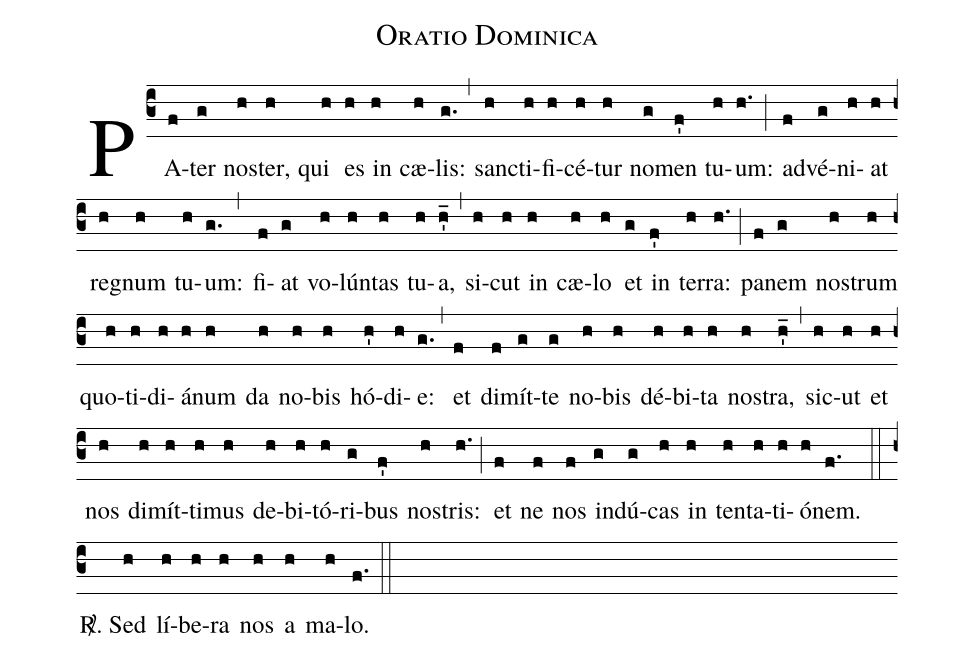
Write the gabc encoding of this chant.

name: Oratio Dominica;
%%
(c3) PA(f)ter(g) nos(h)ter,(h) qui(h) es(h) in(h) cæ(h)lis:(g.) (,)
sanc(h)ti(h)fi(h)cé(h)tur(h) no(g)men(f') tu(h)um:(h.) (;)
ad(f)vé(g)ni(h)at(h) reg(h)num(h) tu(h)um:(g.) (,)
fi(f)at(g) vo(h)lún(h)tas(h) tu(h)a,(h_') (,)
si(h)cut(h) in(h) cæ(h)lo(h) et(g) in(f') ter(h)ra:(h.) (;)
pa(f)nem(g) nos(h)trum(h) quo(h)ti(h)di(h)á(h)num(h) da(h) no(h)bis(h) hó(h')di(h)e:(g.) (,)
et(f) di(f)mít(g)te(g) no(h)bis(h) dé(h)bi(h)ta(h) nos(h)tra,(h_') (,)
sic(h)ut(h) et(h) nos(h) di(h)mít(h)ti(h)mus(h) de(h)bi(h)tó(h)ri(g)bus(f') nos(h)tris:(h.) (;)
et(f) ne(f) nos(f) in(g)dú(g)cas(h) in(h) ten(h)ta(h)ti(h)ó(h)nem.(f.) (::)
<sp>R/</sp>. Sed(h) lí(h)be(h)ra(h) nos(h) a(h) ma(h)lo.(f.) (::)
